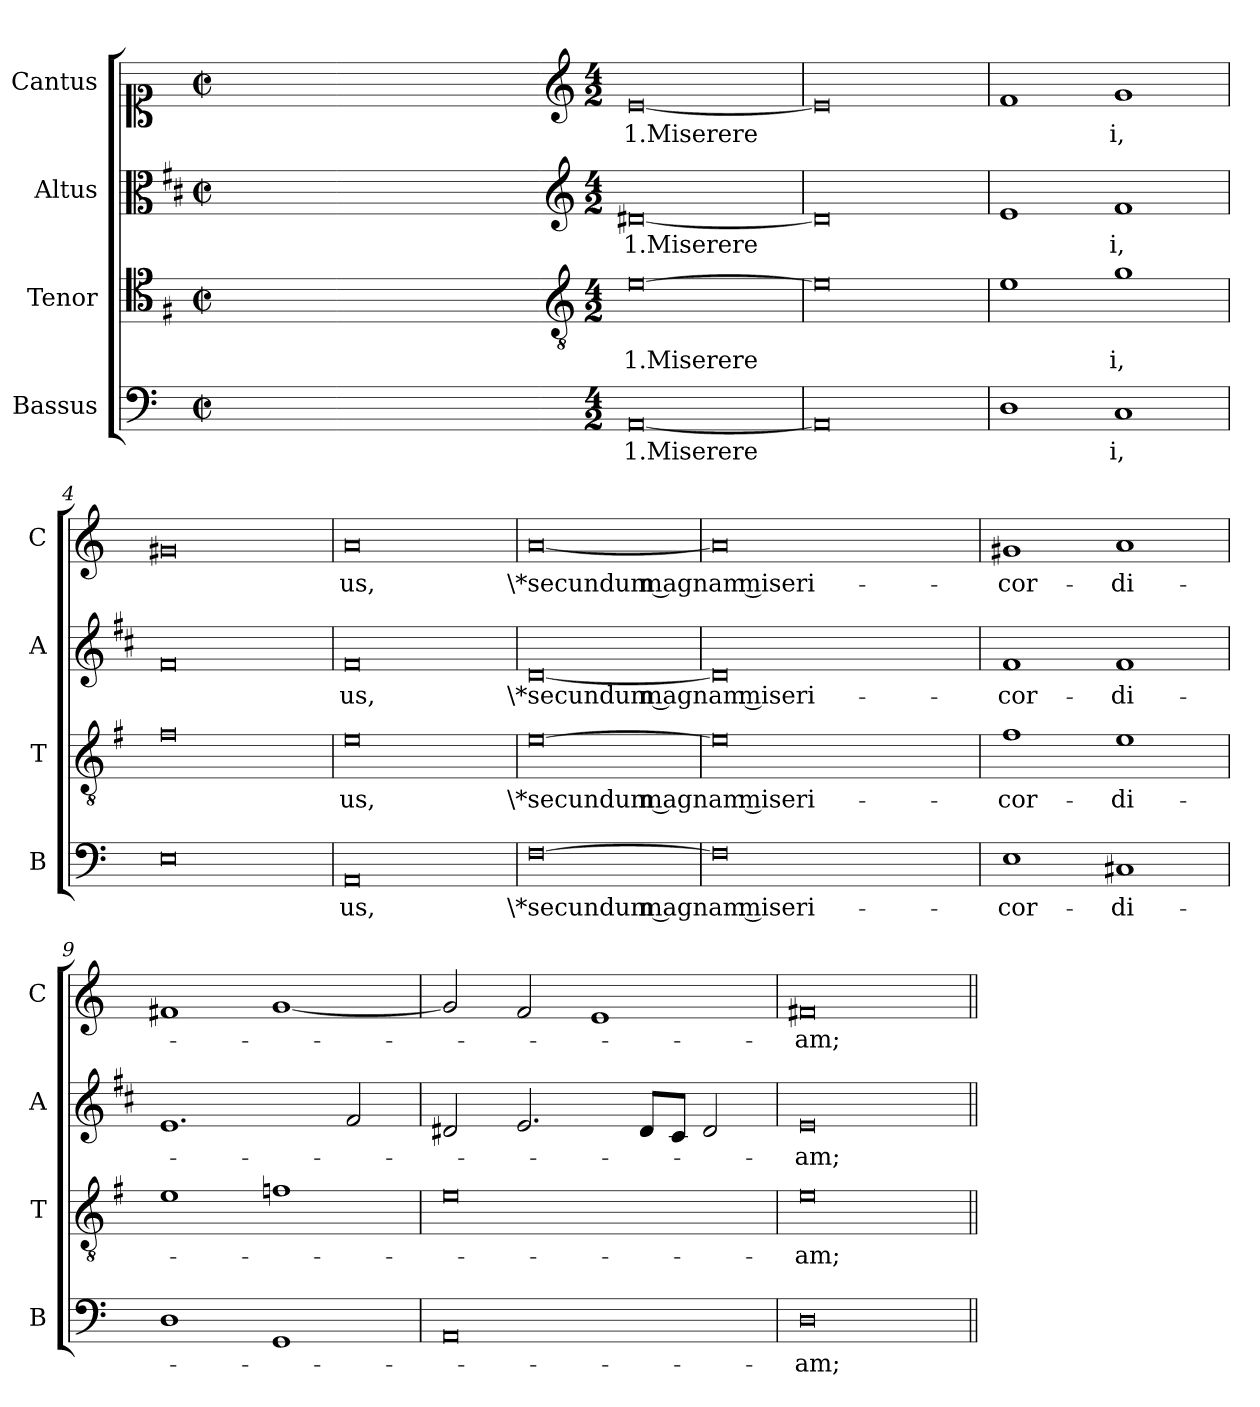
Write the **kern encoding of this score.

**kern	**text	**kern	**text	**kern	**text	**kern	**text
*part4	*part4	*part3	*part3	*part2	*part2	*part1	*part1
*staff4	*staff4	*staff3	*staff3	*staff2	*staff2	*staff1	*staff1
*I"Bassus	*	*I"Tenor	*	*I"Altus	*	*I"Cantus	*
*I'B	*	*I'T	*	*I'A	*	*I'C	*
*clefF4	*	*clefC4	*	*clefC3	*	*clefC1	*
*	*	*ITrd4c7	*	*ITrd1c2	*	*	*
*k[]	*	*k[]	*	*k[]	*	*k[]	*
*C:	*	*C:	*	*C:	*	*C:	*
*M2/2	*	*M2/2	*	*M2/2	*	*M2/2	*
*met(c|)	*	*met(c|)	*	*met(c|)	*	*met(c|)	*
=	=	=	=	=	=	=	=
1ryy	.	1ryy	.	1ryy	.	1ryy	.
=1X-	=1X-	=1X-	=1X-	=1X-	=1X-	=1X-	=1X-
4ryy	.	4ryy	.	4ryy	.	4ryy	.
4ryy	.	4ryy	.	4ryy	.	4ryy	.
4ryy	.	4ryy	.	4ryy	.	4ryy	.
4ryy	.	4ryy	.	4ryy	.	4ryy	.
=1-	=1-	=1-	=1-	=1-	=1-	=1-	=1-
*	*	*clefGv2	*	*clefG2	*	*clefG2	*
*M4/2	*	*M4/2	*	*M4/2	*	*M4/2	*
!	!LO:LY:b	!	!LO:LY:b	!	!LO:LY:b	!	!LO:LY:b
[0AA	1.Miserere	[0A	1.Miserere	[0c#X	1.Miserere	[0e	1.Miserere
=2	=2	=2	=2	=2	=2	=2	=2
0AA]	.	0A]	.	0c#]	.	0e]	.
=3	=3	=3	=3	=3	=3	=3	=3
1D	.	1A	.	1d	.	1f	.
!	!LO:LY:b	!	!LO:LY:b	!	!LO:LY:b	!	!LO:LY:b
1C	i,	1c	i,	1e	i,	1g	i,
=4	=4	=4	=4	=4	=4	=4	=4
0E	.	0B	.	0e	.	0g#X	.
=5	=5	=5	=5	=5	=5	=5	=5
!	!LO:LY:b	!	!LO:LY:b	!	!LO:LY:b	!	!LO:LY:b
0AA	us,	0A	us,	0e	us,	0a	us,
!!LO:LB:g=z
=6	=6	=6	=6	=6	=6	=6	=6
!	!LO:LY:b	!	!LO:LY:b	!	!LO:LY:b	!	!LO:LY:b
[0F	\*secundum magnam miseri-	[0A	\*secundum magnam miseri-	[0c	\*secundum magnam miseri-	[0a	\*secundum magnam miseri-
=7	=7	=7	=7	=7	=7	=7	=7
0F]	.	0A]	.	0c]	.	0a]	.
=8	=8	=8	=8	=8	=8	=8	=8
!	!LO:LY:b	!	!LO:LY:b	!	!LO:LY:b	!	!LO:LY:b
1E	-cor-	1B	-cor-	1e	-cor-	1g#X	-cor-
!	!LO:LY:b	!	!LO:LY:b	!	!LO:LY:b	!	!LO:LY:b
1C#X	-di-	1A	-di-	1e	-di-	1a	-di-
=9	=9	=9	=9	=9	=9	=9	=9
1D	.	1A	.	1.d	.	1f#X	.
1GG	.	1B-X	.	.	.	[1g	.
.	.	.	.	2e/	.	.	.
=10	=10	=10	=10	=10	=10	=10	=10
0AA	.	0A	.	2c#X/	.	2g/]	.
.	.	.	.	2.d/	.	2f/	.
.	.	.	.	.	.	1e	.
.	.	.	.	8c#/L	.	.	.
.	.	.	.	8B/J	.	.	.
.	.	.	.	2c#/	.	.	.
=11	=11	=11	=11	=11	=11	=11	=11
!	!LO:LY:b	!	!LO:LY:b	!	!LO:LY:b	!	!LO:LY:b
0D	-am;	0A	-am;	0d	-am;	0f#X	-am;
=||	=||	=||	=||	=||	=||	=||	=||
*-	*-	*-	*-	*-	*-	*-	*-
